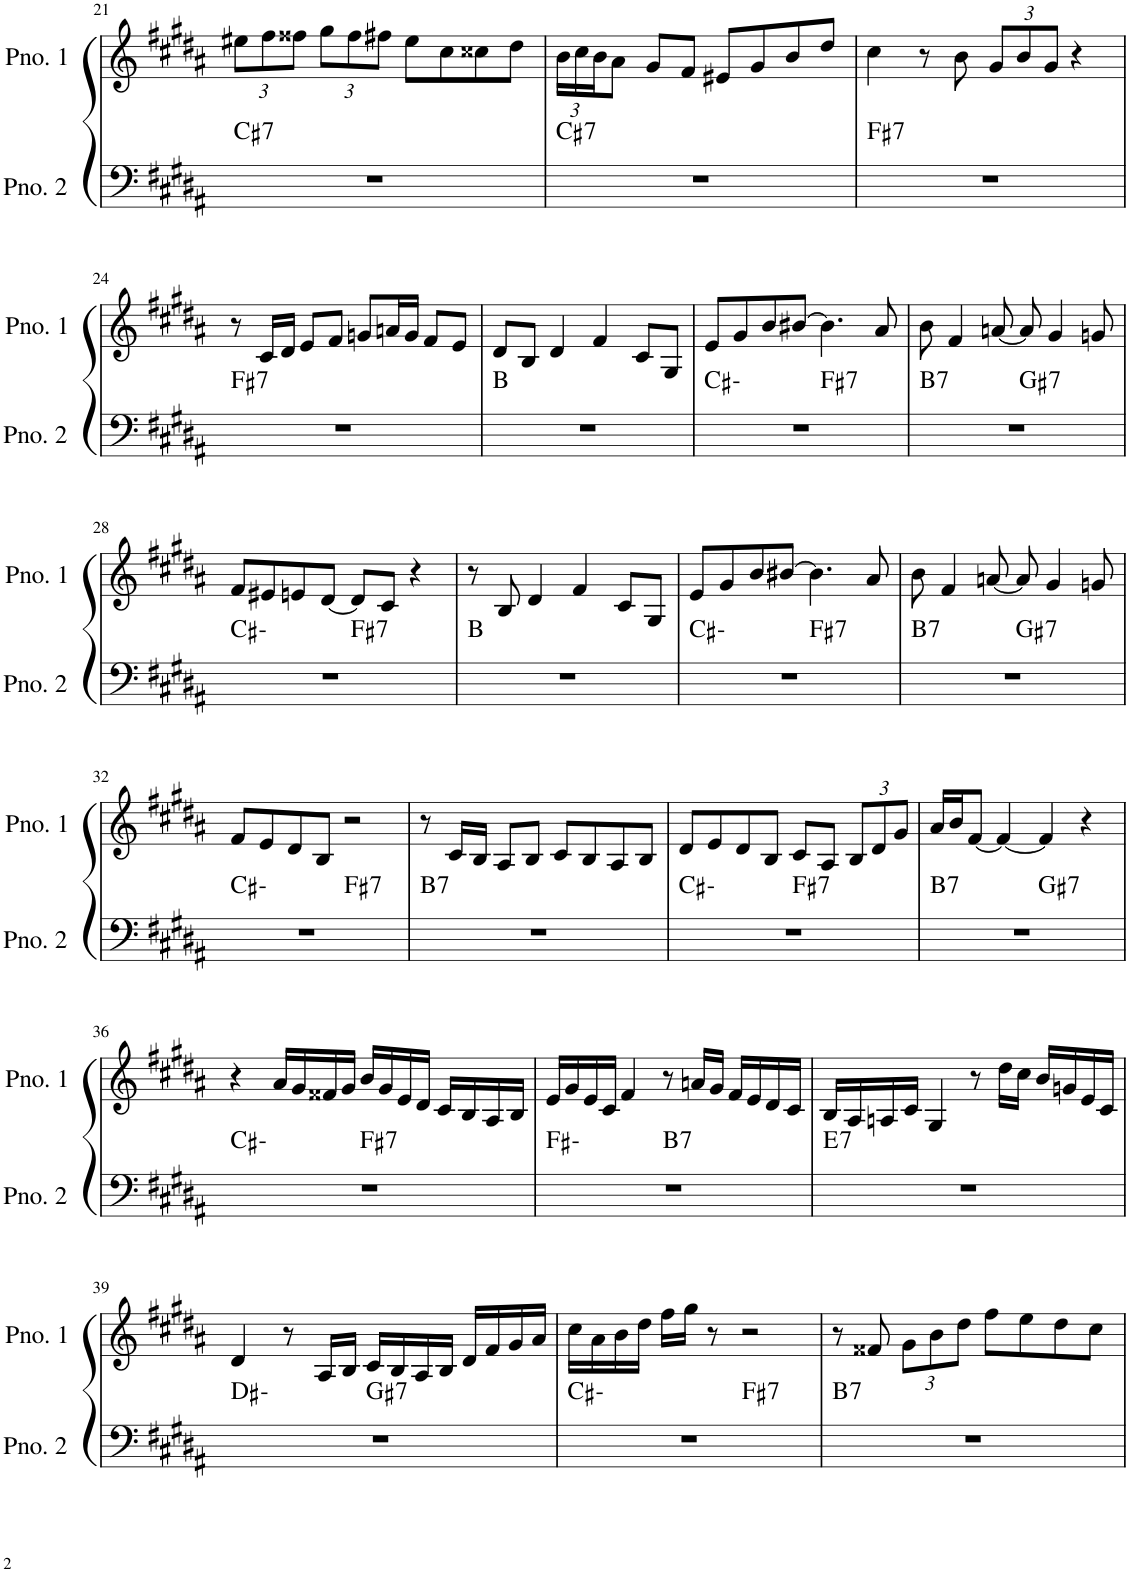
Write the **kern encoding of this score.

**kern	**harte	**kern
*part2	*part2	*part1
*staff2	*	*staff1
*I"ピアノ 2	*	*I"ピアノ 1
!!LO:PB:g=z
*clefF4	*	*clefG2
*k[f#c#g#d#a#]	*	*k[f#c#g#d#a#]
*M4/4	*	*M4/4
*	*	*Xbrackettup
=21	=21	=21
!	!LO:H:kt=7	!
1r	C#:7	12ee#X\L
.	.	12ff#\
.	.	12ff##X\J
.	.	12gg#\L
.	.	12ff##\
.	.	12ff#X\J
.	.	8ee#\L
.	.	8cc#\
.	.	8cc##X\
.	.	8dd#\J
=22	=22	=22
!	!LO:H:kt=7	!
1r	C#:7	24b\LL
.	.	24cc#\
.	.	24b\J
.	.	8a#\J
.	.	8g#/L
.	.	8f#/J
.	.	8e#X/L
.	.	8g#/
.	.	8b/
.	.	8dd#/J
=23	=23	=23
!	!LO:H:kt=7	!
1r	F#:7	4cc#\
.	.	8r
.	.	8b\
.	.	12g#/L
.	.	12b/
.	.	12g#/J
.	.	4r
!!LO:LB:g=z
=24	=24	=24
!	!LO:H:kt=7	!
1r	F#:7	8r
.	.	16c#/LL
.	.	16d#/JJ
.	.	8e/L
.	.	8f#/J
.	.	8gn/L
.	.	16an/L
.	.	16g/JJ
.	.	8f#/L
.	.	8e/J
=25	=25	=25
1r	B:maj	8d#/L
.	.	8B/J
.	.	4d#/
.	.	4f#/
.	.	8c#/L
.	.	8G#/J
=26	=26	=26
*^	*	*
1r	2ryy	C#:min	8e/L
.	.	.	8g#/
.	.	.	8b/
.	.	.	[8b#X/J
!	!	!LO:H:kt=7	!
.	2ryy	F#:7	4.b#\]
.	.	.	8a#/
=27	=27	=27	=27
!	!	!LO:H:kt=7	!
1r	2ryy	B:7	8b\
.	.	.	4f#/
.	.	.	[8an/
!	!	!LO:H:kt=7	!
.	2ryy	G#:7	8a/]
.	.	.	4g#/
.	.	.	8gn/
!!LO:LB:g=z
=28	=28	=28	=28
1r	2ryy	C#:min	8f#/L
.	.	.	8e#X/
.	.	.	8en/
.	.	.	[8d#/J
!	!	!LO:H:kt=7	!
.	2ryy	F#:7	8d#/L]
.	.	.	8c#/J
.	.	.	4r
*v	*v	*	*
=29	=29	=29
1r	B:maj	8r
.	.	8B/
.	.	4d#/
.	.	4f#/
.	.	8c#/L
.	.	8G#/J
=30	=30	=30
*^	*	*
1r	2ryy	C#:min	8e/L
.	.	.	8g#/
.	.	.	8b/
.	.	.	[8b#X/J
!	!	!LO:H:kt=7	!
.	2ryy	F#:7	4.b#\]
.	.	.	8a#/
=31	=31	=31	=31
!	!	!LO:H:kt=7	!
1r	2ryy	B:7	8b\
.	.	.	4f#/
.	.	.	[8an/
!	!	!LO:H:kt=7	!
.	2ryy	G#:7	8a/]
.	.	.	4g#/
.	.	.	8gn/
!!LO:LB:g=z
=32	=32	=32	=32
1r	2ryy	C#:min	8f#/L
.	.	.	8e/
.	.	.	8d#/
.	.	.	8B/J
!	!	!LO:H:kt=7	!
.	2ryy	F#:7	2r
=33	=33	=33	=33
!	!	!LO:H:kt=7	!
*v	*v	*	*
1r	B:7	8r
.	.	16c#/LL
.	.	16B/JJ
.	.	8A#/L
.	.	8B/J
.	.	8c#/L
.	.	8B/
.	.	8A#/
.	.	8B/J
=34	=34	=34
*^	*	*
1r	2ryy	C#:min	8d#/L
.	.	.	8e/
.	.	.	8d#/
.	.	.	8B/J
!	!	!LO:H:kt=7	!
.	2ryy	F#:7	8c#/L
.	.	.	8A#/J
.	.	.	12B/L
.	.	.	12d#/
.	.	.	12g#/J
=35	=35	=35	=35
!	!	!LO:H:kt=7	!
1r	2ryy	B:7	16a#/LL
.	.	.	16b/J
.	.	.	[8f#/J
.	.	.	4f#/_
!	!	!LO:H:kt=7	!
.	2ryy	G#:7	4f#/]
.	.	.	4r
!!LO:LB:g=z
=36	=36	=36	=36
1r	2ryy	C#:min	4r
.	.	.	16a#/LL
.	.	.	16g#/
.	.	.	16f##X/
.	.	.	16g#/JJ
!	!	!LO:H:kt=7	!
.	2ryy	F#:7	16b/LL
.	.	.	16g#/
.	.	.	16e/
.	.	.	16d#/JJ
.	.	.	16c#/LL
.	.	.	16B/
.	.	.	16A#/
.	.	.	16B/JJ
=37	=37	=37	=37
1r	2ryy	F#:min	16e/LL
.	.	.	16g#/
.	.	.	16e/
.	.	.	16c#/JJ
.	.	.	4f#/
!	!	!LO:H:kt=7	!
.	2ryy	B:7	8r
.	.	.	16an/LL
.	.	.	16g#/JJ
.	.	.	16f#/LL
.	.	.	16e/
.	.	.	16d#/
.	.	.	16c#/JJ
=38	=38	=38	=38
!	!	!LO:H:kt=7	!
*v	*v	*	*
1r	E:7	16B/LL
.	.	16A#/
.	.	16An/
.	.	16c#/JJ
.	.	4G#/
.	.	8r
.	.	16dd#\LL
.	.	16cc#\JJ
.	.	16b/LL
.	.	16gn/
.	.	16e/
.	.	16c#/JJ
!!LO:LB:g=z
=39	=39	=39
*^	*	*
1r	2ryy	D#:min	4d#/
.	.	.	8r
.	.	.	16A#/LL
.	.	.	16B/JJ
!	!	!LO:H:kt=7	!
.	2ryy	G#:7	16c#/LL
.	.	.	16B/
.	.	.	16A#/
.	.	.	16B/JJ
.	.	.	16d#/LL
.	.	.	16f#/
.	.	.	16g#/
.	.	.	16a#/JJ
=40	=40	=40	=40
1r	2ryy	C#:min	16cc#\LL
.	.	.	16a#\
.	.	.	16b\
.	.	.	16dd#\JJ
.	.	.	16ff#\LL
.	.	.	16gg#\JJ
.	.	.	8r
!	!	!LO:H:kt=7	!
.	2ryy	F#:7	2r
=41	=41	=41	=41
!	!	!LO:H:kt=7	!
*v	*v	*	*
1r	B:7	8r
.	.	8f##X/
.	.	12g#\L
.	.	12b\
.	.	12dd#\J
.	.	8ff#\L
.	.	8ee\
.	.	8dd#\
.	.	8cc#\J
=	=	=
*-	*-	*-
